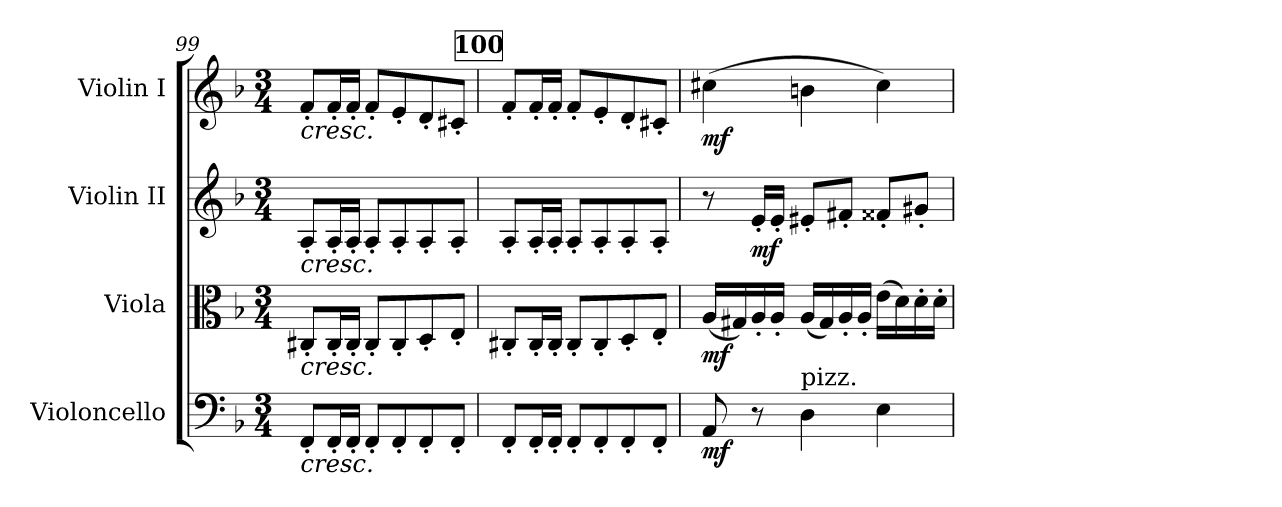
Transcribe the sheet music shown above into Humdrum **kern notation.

**kern	**dynam	**kern	**dynam	**kern	**dynam	**kern	**dynam
*part4	*part4	*part3	*part3	*part2	*part2	*part1	*part1
*staff4	*staff4	*staff3	*staff3	*staff2	*staff2	*staff1	*staff1
*I"Violoncello	*	*I"Viola	*	*I"Violin II	*	*I"Violin I	*
*I'Vc	*	*I'Vla	*	*I'Vln	*	*I'Vln	*
*clefF4	*	*clefC3	*	*clefG2	*	*clefG2	*
*k[b-]	*	*k[b-]	*	*k[b-]	*	*k[b-]	*
*M3/4	*	*M3/4	*	*M3/4	*	*M3/4	*
=99	=99	=99	=99	=99	=99	=99	=99
!	!	!	!	!	!	!LO:TX:b:i:t=cresc.	!
!	!	!	!	!LO:TX:b:i:t=cresc.	!	!	!
!	!	!LO:TX:b:i:t=cresc.	!	!	!	!	!
!LO:TX:b:i:t=cresc.	!	!	!	!	!	!	!
8FF'/L	.	8C#X'/L	.	8A'/L	.	8f'/L	.
16FF'/L	.	16C#'/L	.	16A'/L	.	16f'/L	.
16FF'/JJ	.	16C#'/JJ	.	16A'/JJ	.	16f'/JJ	.
8FF'/L	.	8C#'/L	.	8A'/L	.	8f'/L	.
8FF'/	.	8C#'/	.	8A'/	.	8e'/	.
8FF'/	.	8D'/	.	8A'/	.	8d'/	.
8FF'/J	.	8E'/J	.	8A'/J	.	8c#X'/J	.
!!LO:REH:place=s1:a:B:fs=14:t=100
=100	=100	=100	=100	=100	=100	=100	=100
8FF'/L	.	8C#X'/L	.	8A'/L	.	8f'/L	.
16FF'/L	.	16C#'/L	.	16A'/L	.	16f'/L	.
16FF'/JJ	.	16C#'/JJ	.	16A'/JJ	.	16f'/JJ	.
8FF'/L	.	8C#'/L	.	8A'/L	.	8f'/L	.
8FF'/	.	8C#'/	.	8A'/	.	8e'/	.
8FF'/	.	8D'/	.	8A'/	.	8d'/	.
8FF'/J	.	8E'/J	.	8A'/J	.	8c#X'/J	.
=101	=101	=101	=101	=101	=101	=101	=101
!	!LO:DY:b	!	!LO:DY:b	!	!	!	!LO:DY:b
8AA/	mf	(<16A/LL	mf	8r	.	(>4cc#X\	mf
.	.	16G#X/)	.	.	.	.	.
!	!	!	!	!	!LO:DY:b	!	!
8r	.	16A'/	.	16e'/LL	mf	.	.
.	.	16A'/JJ	.	16e'/JJ	.	.	.
!LO:TX:a:t=pizz.	!	!	!	!	!	!	!
4D\	.	(<16A/LL	.	8e#X'/L	.	4bn\	.
.	.	16G#/)	.	.	.	.	.
.	.	16A'/	.	8f#X'/J	.	.	.
.	.	16A'/JJ	.	.	.	.	.
4E\	.	(>16e\LL	.	8f##X'/L	.	4cc#\)	.
.	.	16d\)	.	.	.	.	.
.	.	16d'\	.	8g#X'/J	.	.	.
.	.	16d'\JJ	.	.	.	.	.
=	=	=	=	=	=	=	=
*-	*-	*-	*-	*-	*-	*-	*-
